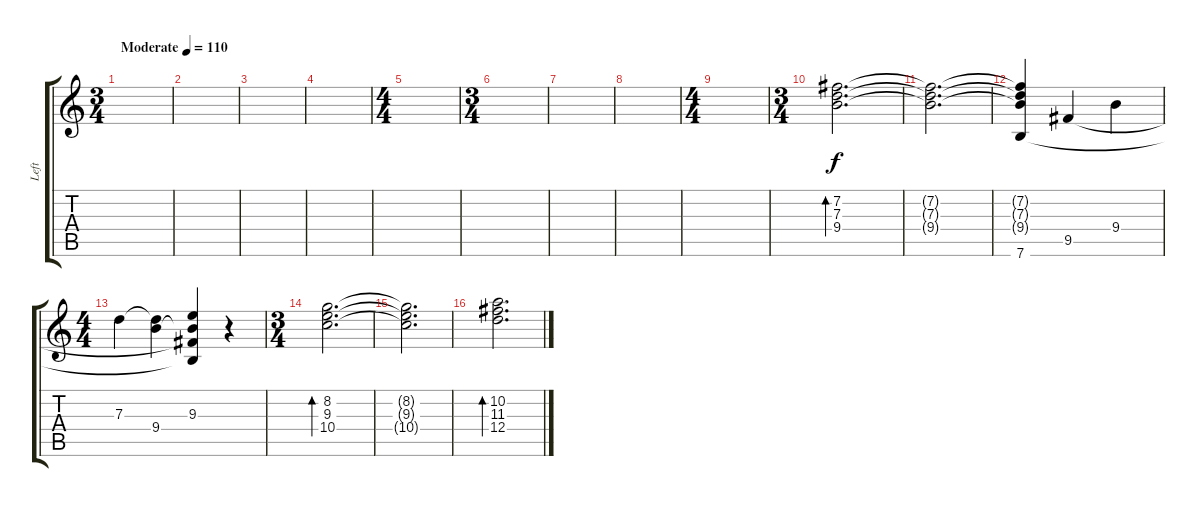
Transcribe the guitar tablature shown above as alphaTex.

\track ("Left" "Left") {instrument electricguitarjazz}
\staff {score tabs}
\tuning (E4 B3 G3 D3 A2 E2) {hide}
\ts (3 4)
\tempo (110 "Moderate")
\clef g2
\ks c
|
|
|
|
\ts (4 4)
|
\ts (3 4)
|
|
|
\ts (4 4)
|
\ts (3 4)
(7.2 7.3 9.4).2{d bd 240} |
(7.2{t} 7.3{t} 9.4{t}).2{d} |
(7.2{t} 7.3{t} 9.4{t} 7.6).4 9.5.4 9.4.4 |
\ts (4 4)
7.3.4 (7.3{t} 9.4).4 (9.3 9.4{t} 9.5{t} 7.6{t}).4 r.4 |
\ts (3 4)
(8.2 9.3 10.4).2{d bd 240} |
(8.2{t} 9.3{t} 10.4{t}).2{d} |
(10.2 11.3 12.4).2{d bd 240}
